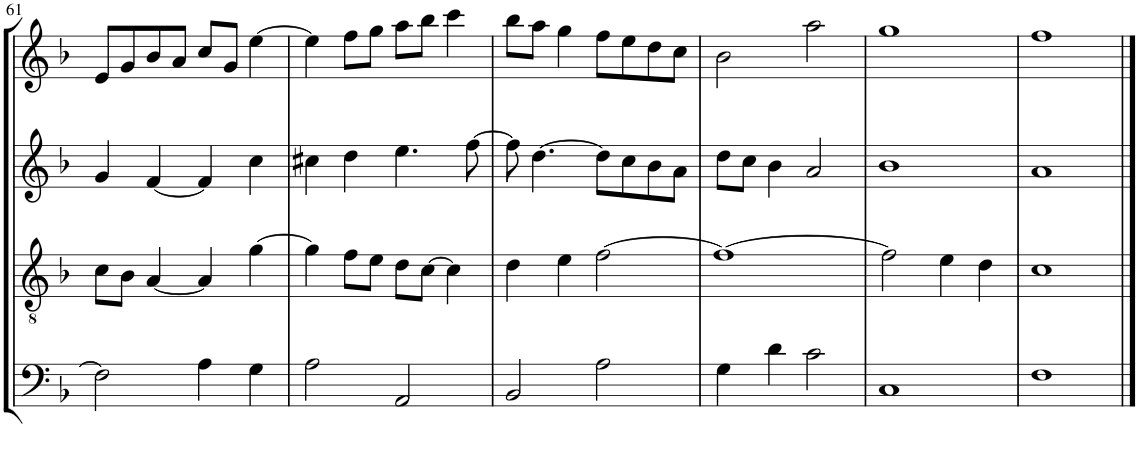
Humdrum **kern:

**kern	**kern	**kern	**kern
*part4	*part3	*part2	*part1
*staff4	*staff3	*staff2	*staff1
*I"Violoncello	*I"Viola	*I"Violin II	*I"Violin I
*I'Vc	*I'Vla	*	*I'Vln
!!LO:PB:g=z
*clefF4	*clefGv2	*clefG2	*clefG2
*	*	*ITrd7c12	*
*k[b-]	*k[b-]	*k[b-]	*k[b-]
*M4/4	*M4/4	*M4/4	*M4/4
=61	=61	=61	=61
2F\]	8c\L	4g/	8e/L
.	8B-\J	.	8g/
.	[4A/	[4f/	8b-/
.	.	.	8a/J
4A\	4A/]	4f/]	8cc/L
.	.	.	8g/J
4G\	[4g\	4cc\	[4ee\
=62	=62	=62	=62
2A\	4g\]	4cc#X\	4ee\]
.	8f\L	4dd\	8ff\L
.	8e\J	.	8gg\J
2AA/	8d\L	4.ee\	8aa\L
.	[8c\J	.	8bb-\J
.	4c\]	.	4ccc\
.	.	[8ff\	.
=63	=63	=63	=63
2BB-/	4d\	8ff\]	8bb-\L
.	.	[4.dd\	8aa\J
.	4e\	.	4gg\
2A\	[2f\	8dd\L]	8ff\L
.	.	8cc\	8ee\
.	.	8b-\	8dd\
.	.	8a\J	8cc\J
=64	=64	=64	=64
4G\	1f_	8dd\L	2b-\
.	.	8cc\J	.
4d\	.	4b-\	.
2c\	.	2a/	2aa\
=65	=65	=65	=65
1C	2f\]	1b-	1gg
.	4e\	.	.
.	4d\	.	.
=66	=66	=66	=66
1F	1c	1a	1ff
==	==	==	==
*-	*-	*-	*-
